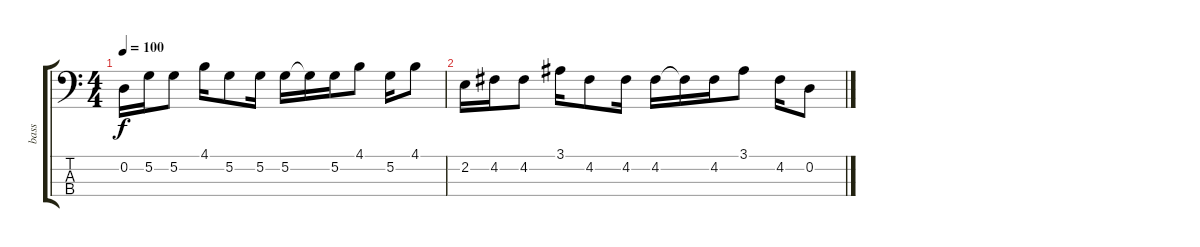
\track ("bass" "bass") {instrument acousticguitarnylon}
\staff {score tabs}
\tuning (G2 D2 A1 E1) {hide}
\ts (4 4)
\tempo 100
\clef f4
\ks c
0.2.16{dy f} 5.2.16 5.2.8 4.1.16 5.2.8 5.2.16 5.2.16 5.2{t}.16 5.2.16 4.1.8 5.2.16 4.1.8 |
2.2.16 4.2.16 4.2.8 3.1.16 4.2.8 4.2.16 4.2.16 4.2{t}.16 4.2.16 3.1.8 4.2.16 0.2.8
